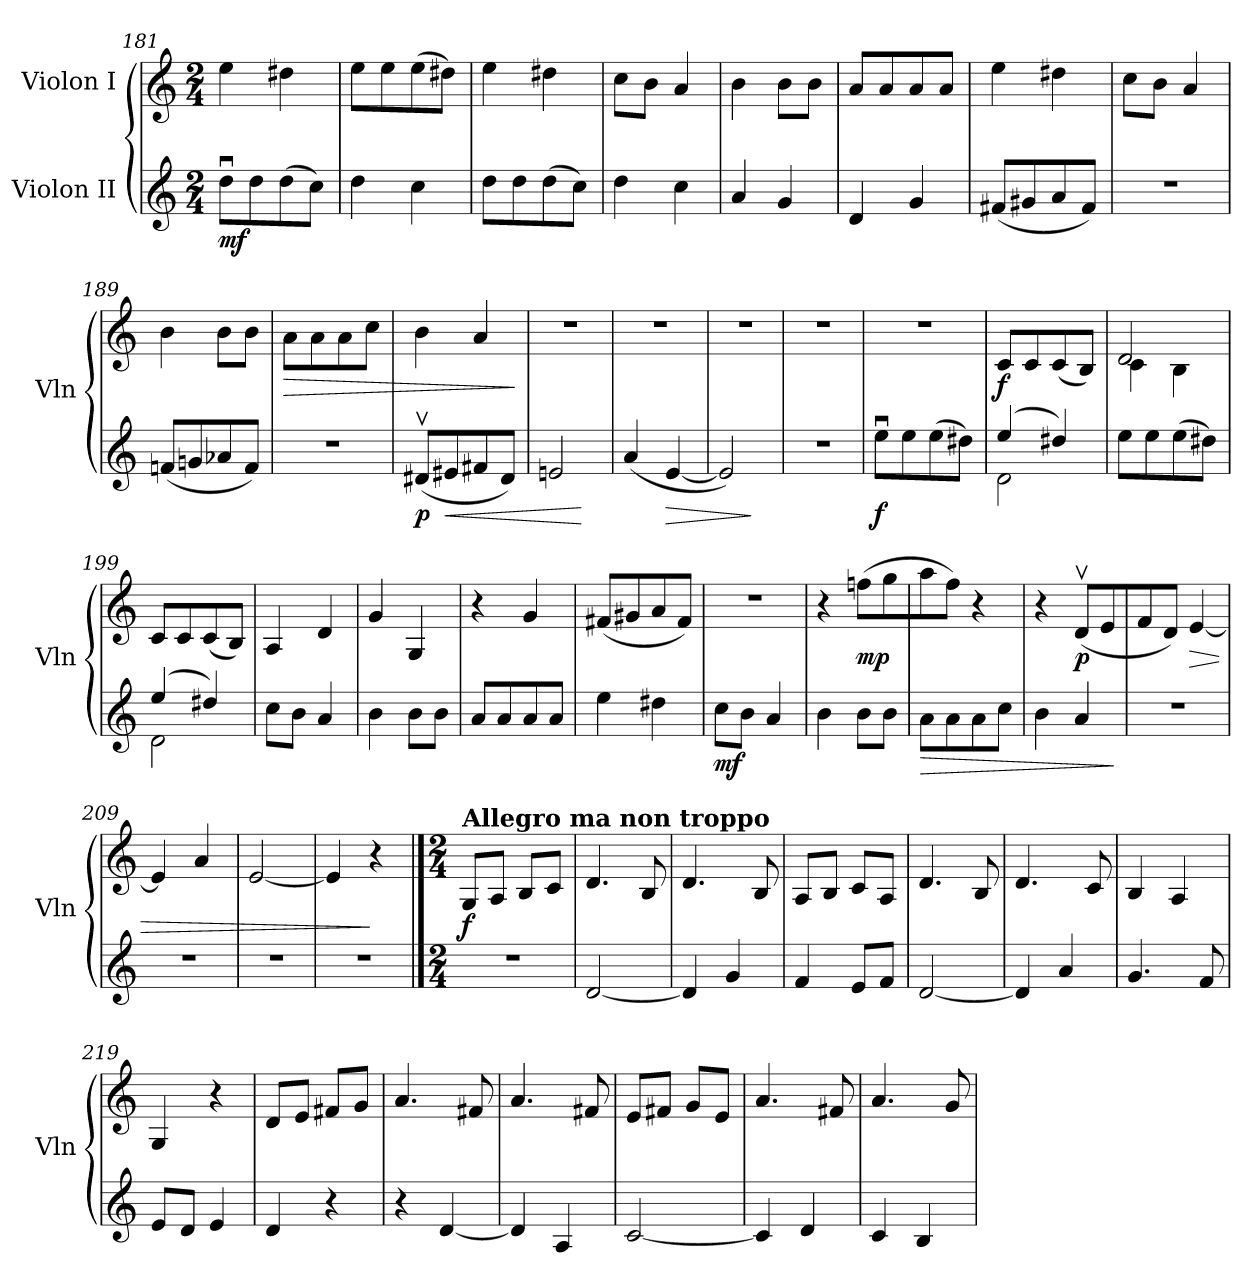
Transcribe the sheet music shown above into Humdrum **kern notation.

**kern	**dynam	**kern	**dynam
*part2	*part2	*part1	*part1
*staff2	*staff2	*staff1	*staff1
*I"Violon II	*	*I"Violon I	*
*I'Vln	*	*I'Vln	*
*clefG2	*	*clefG2	*
*k[]	*	*k[]	*
*M2/4	*	*M2/4	*
=181	=181	=181	=181
!	!LO:DY:b	!	!
8ddu\L	mf	4ee\	.
8dd\	.	.	.
(>8dd\	.	4dd#X\	.
8cc\J)	.	.	.
=182	=182	=182	=182
4dd\	.	8ee\L	.
.	.	8ee\	.
4cc\	.	(>8ee\	.
.	.	8dd#X\J)	.
!!LO:LB:g=z
=183	=183	=183	=183
8dd\L	.	4ee\	.
8dd\	.	.	.
(>8dd\	.	4dd#X\	.
8cc\J)	.	.	.
=184	=184	=184	=184
4dd\	.	8cc\L	.
.	.	8b\J	.
4cc\	.	4a/	.
=185	=185	=185	=185
4a/	.	4b\	.
4g/	.	8b\L	.
.	.	8b\J	.
=186	=186	=186	=186
4d/	.	8a/L	.
.	.	8a/	.
4g/	.	8a/	.
.	.	8a/J	.
=187	=187	=187	=187
(<8f#X/L	.	4ee\	.
8g#X/	.	.	.
8a/	.	4dd#X\	.
8f#/J)	.	.	.
=188	=188	=188	=188
2r	.	8cc\L	.
.	.	8b\J	.
.	.	4a/	.
=189	=189	=189	=189
(<8fn/L	.	4b\	.
8gn/	.	.	.
8a-X/	.	8b\L	.
8f/J)	.	8b\J	.
=190	=190	=190	=190
!	!	!	!LO:HP:b
2r	.	8a\L	>
.	.	8a\	.
.	.	8a\	.
.	.	8cc\J	.
=191	=191	=191	=191
!	!LO:DY:b	!	!
(<8d#Xv/L	p	4b\	.
!	!LO:HP:b	!	!
8e#X/	<	.	.
8f#X/	.	4a/	.
8d#/J)	.	.	.
.	.	.	]
!!LO:LB:g=z
=192	=192	=192	=192
2en/	.	2r	.
.	[	.	.
=193	=193	=193	=193
(<4a/	.	2r	.
!	!LO:HP:b	!	!
[4e/	>	.	.
=194	=194	=194	=194
2e/])	.	2r	.
.	]	.	.
=195	=195	=195	=195
2r	.	2r	.
=196	=196	=196	=196
!	!LO:DY:b	!	!
8eeu\L	f	2r	.
8ee\	.	.	.
(>8ee\	.	.	.
8dd#X\J)	.	.	.
=197	=197	=197	=197
*^	*	*	*
!	!	!	!	!LO:DY:b
(>4ee/	2d\	.	8c/L	f
.	.	.	8c/	.
4dd#X/)	.	.	(<8c/	.
.	.	.	8B/J)	.
*v	*v	*	*	*
=198	=198	=198	=198
*	*	*^	*
8ee\L	.	2d/	4c\	.
8ee\	.	.	.	.
(>8ee\	.	.	4B\	.
8dd#X\J)	.	.	.	.
*	*	*v	*v	*
=199	=199	=199	=199
*^	*	*	*
(>4ee/	2d\	.	8c/L	.
.	.	.	8c/	.
4dd#X/)	.	.	(<8c/	.
.	.	.	8B/J)	.
*v	*v	*	*	*
=200	=200	=200	=200
8cc\L	.	4A/	.
8b\J	.	.	.
4a/	.	4d/	.
=201	=201	=201	=201
4b\	.	4g/	.
8b\L	.	4G/	.
8b\J	.	.	.
!!LO:LB:g=z
=202	=202	=202	=202
8a/L	.	4r	.
8a/	.	.	.
8a/	.	4g/	.
8a/J	.	.	.
=203	=203	=203	=203
4ee\	.	(<8f#X/L	.
.	.	8g#X/	.
4dd#X\	.	8a/	.
.	.	8f#/J)	.
=204	=204	=204	=204
!	!LO:DY:b	!	!
8cc\L	mf	2r	.
8b\J	.	.	.
4a/	.	.	.
=205	=205	=205	=205
4b\	.	4r	.
!	!	!	!LO:DY:b
8b\L	.	(>8ffn\L	mp
8b\J	.	8gg\	.
=206	=206	=206	=206
!	!LO:HP:b	!	!
8a\L	>	8aa\	.
8a\	.	8ff\J)	.
8a\	.	4r	.
8cc\J	.	.	.
=207	=207	=207	=207
4b\	.	4r	.
!	!	!	!LO:DY:b
4a/	.	(<8dv/L	p
.	.	8e/	.
.	]	.	.
=208	=208	=208	=208
2r	.	8f/	.
.	.	8d/J)	.
!	!	!	!LO:HP:b
.	.	[4e/	>
=209	=209	=209	=209
2r	.	4e/]	.
.	.	4a/	.
=210	=210	=210	=210
2r	.	[2e/	.
=211	=211	=211	=211
2r	.	4e/]	.
.	.	4r	]
!!LO:LB:g=z
==212	==212	==212	==212
!!LO:REH:place=s1:a:B:fs=14:t=9
*M2/4	*	*M2/4	*
*	*	*MM120	*
!	!	!LO:TX:a:B:t=Allegro ma non troppo	!
!	!	!	!LO:DY:b
2r	.	8G/L	f
.	.	8A/J	.
.	.	8B/L	.
.	.	8c/J	.
=213	=213	=213	=213
[2d/	.	4.d/	.
.	.	8B/	.
=214	=214	=214	=214
4d/]	.	4.d/	.
4g/	.	.	.
.	.	8B/	.
=215	=215	=215	=215
4f/	.	8A/L	.
.	.	8B/J	.
8e/L	.	8c/L	.
8f/J	.	8A/J	.
=216	=216	=216	=216
[2d/	.	4.d/	.
.	.	8B/	.
=217	=217	=217	=217
4d/]	.	4.d/	.
4a/	.	.	.
.	.	8c/	.
=218	=218	=218	=218
4.g/	.	4B/	.
.	.	4A/	.
8f/	.	.	.
=219	=219	=219	=219
8e/L	.	4G/	.
8d/J	.	.	.
4e/	.	4r	.
=220	=220	=220	=220
4d/	.	8d/L	.
.	.	8e/J	.
4r	.	8f#X/L	.
.	.	8g/J	.
=221	=221	=221	=221
4r	.	4.a/	.
[4d/	.	.	.
.	.	8f#X/	.
=222	=222	=222	=222
4d/]	.	4.a/	.
4A/	.	.	.
.	.	8f#X/	.
!!LO:LB:g=z
=223	=223	=223	=223
[2c/	.	8e/L	.
.	.	8f#X/J	.
.	.	8g/L	.
.	.	8e/J	.
=224	=224	=224	=224
4c/]	.	4.a/	.
4d/	.	.	.
.	.	8f#X/	.
=225	=225	=225	=225
4c/	.	4.a/	.
4B/	.	.	.
.	.	8g/	.
=	=	=	=
*-	*-	*-	*-
